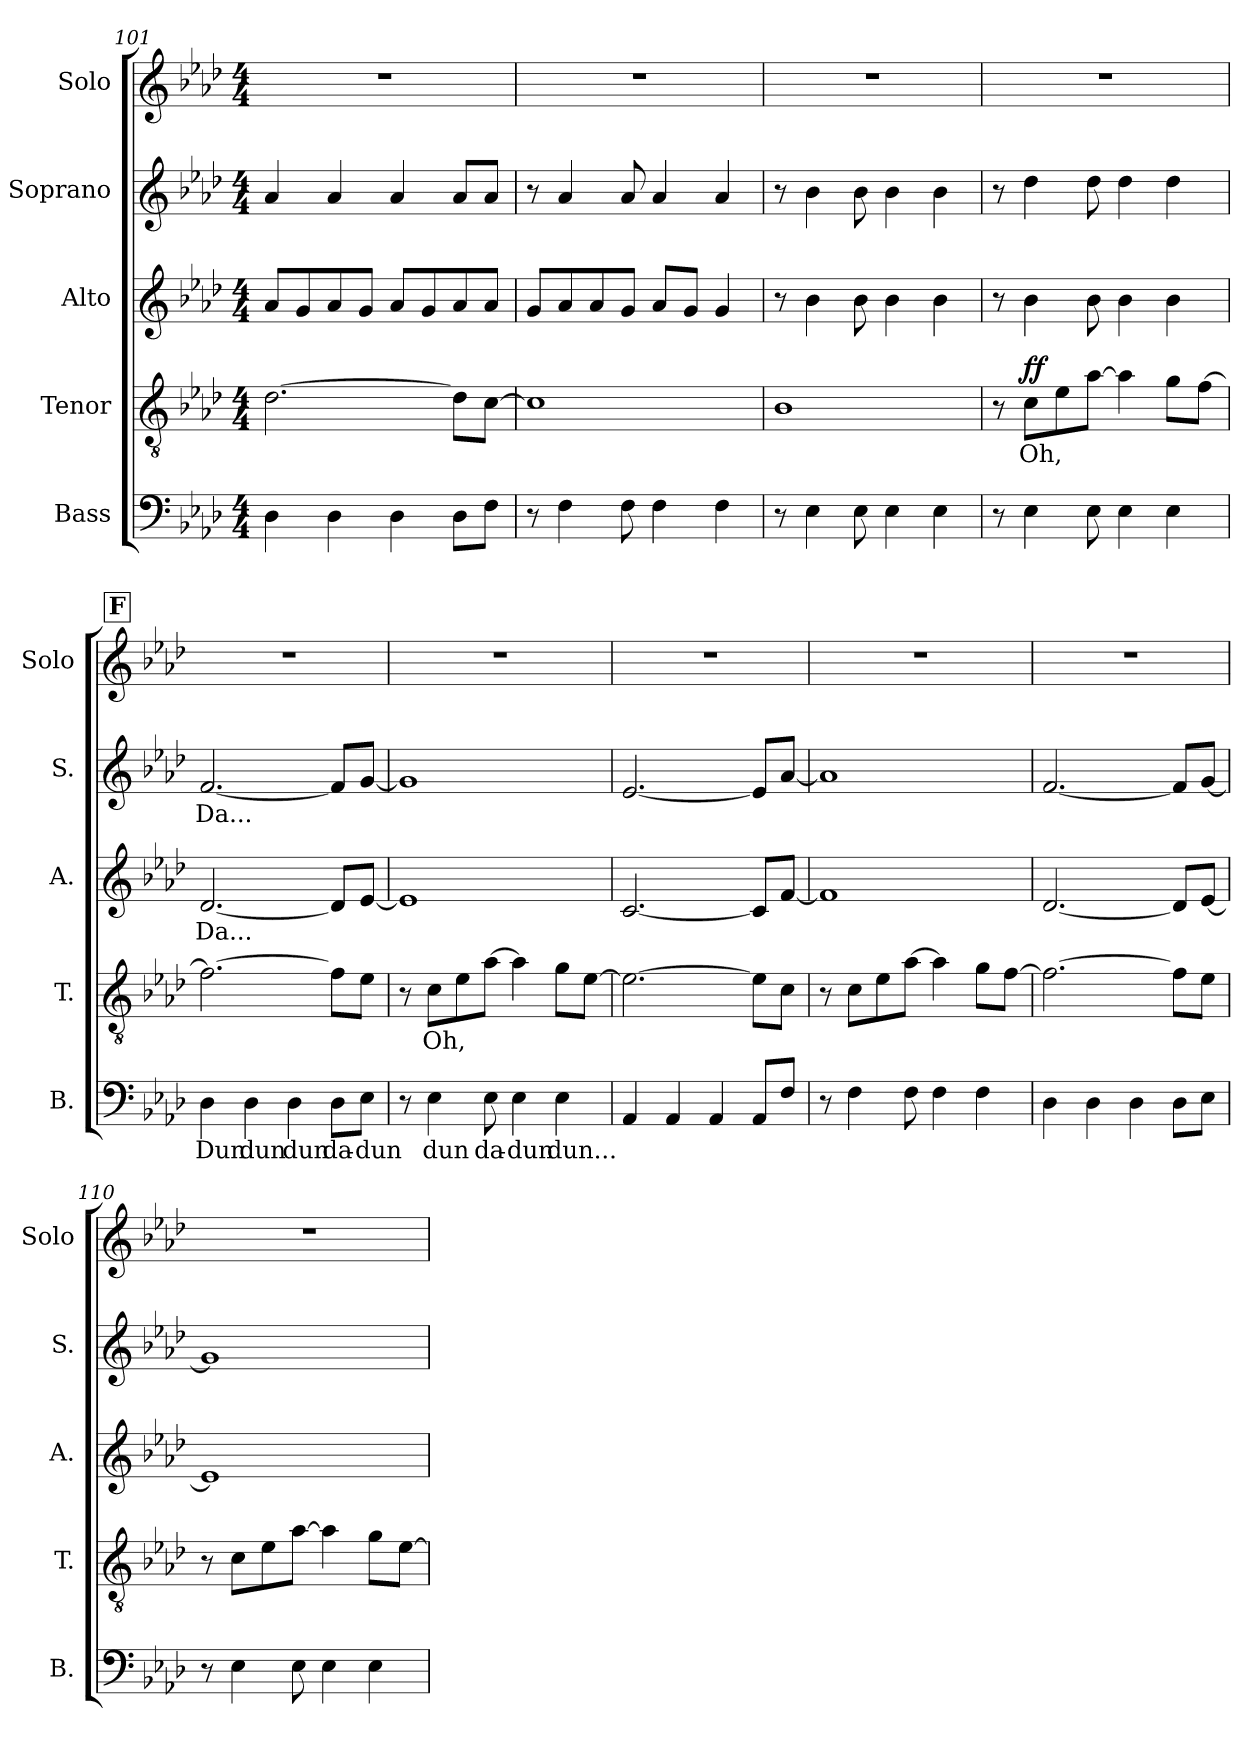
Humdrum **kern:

**kern	**text	**kern	**text	**dynam	**kern	**text	**kern	**text	**kern
*part5	*part5	*part4	*part4	*part4	*part3	*part3	*part2	*part2	*part1
*staff5	*staff5	*staff4	*staff4	*staff4	*staff3	*staff3	*staff2	*staff2	*staff1
*I"Bass	*	*I"Tenor	*	*	*I"Alto	*	*I"Soprano	*	*I"Solo
*I'B.	*	*I'T.	*	*	*I'A.	*	*I'S.	*	*I'Solo
*clefF4	*	*clefGv2	*	*	*clefG2	*	*clefG2	*	*clefG2
*k[b-e-a-d-]	*	*k[b-e-a-d-]	*	*	*k[b-e-a-d-]	*	*k[b-e-a-d-]	*	*k[b-e-a-d-]
*M4/4	*	*M4/4	*	*	*M4/4	*	*M4/4	*	*M4/4
=101	=101	=101	=101	=101	=101	=101	=101	=101	=101
4D-\	.	[2.d-\	.	.	8a-/L	.	4a-/	.	1r
.	.	.	.	.	8g/	.	.	.	.
4D-\	.	.	.	.	8a-/	.	4a-/	.	.
.	.	.	.	.	8g/J	.	.	.	.
4D-\	.	.	.	.	8a-/L	.	4a-/	.	.
.	.	.	.	.	8g/	.	.	.	.
8D-\L	.	8d-\L]	.	.	8a-/	.	8a-/L	.	.
8F\J	.	[8c\J	.	.	8a-/J	.	8a-/J	.	.
=102	=102	=102	=102	=102	=102	=102	=102	=102	=102
8r	.	1c]	.	.	8g/L	.	8r	.	1r
4F\	.	.	.	.	8a-/	.	4a-/	.	.
.	.	.	.	.	8a-/	.	.	.	.
8F\	.	.	.	.	8g/J	.	8a-/	.	.
4F\	.	.	.	.	8a-/L	.	4a-/	.	.
.	.	.	.	.	8g/J	.	.	.	.
4F\	.	.	.	.	4g/	.	4a-/	.	.
=103	=103	=103	=103	=103	=103	=103	=103	=103	=103
8r	.	1B-	.	.	8r	.	8r	.	1r
4E-\	.	.	.	.	4b-\	.	4b-\	.	.
8E-\	.	.	.	.	8b-\	.	8b-\	.	.
4E-\	.	.	.	.	4b-\	.	4b-\	.	.
4E-\	.	.	.	.	4b-\	.	4b-\	.	.
!!LO:LB:g=z
=104	=104	=104	=104	=104	=104	=104	=104	=104	=104
8r	.	8r	.	.	8r	.	8r	.	1r
!	!	!	!	!LO:DY:a	!	!	!	!	!
4E-\	.	8c\L	Oh,	ff	4b-\	.	4dd-\	.	.
.	.	8e-\	.	.	.	.	.	.	.
8E-\	.	[8a-\J	.	.	8b-\	.	8dd-\	.	.
4E-\	.	4a-\]	.	.	4b-\	.	4dd-\	.	.
4E-\	.	8g\L	.	.	4b-\	.	4dd-\	.	.
.	.	[8f\J	.	.	.	.	.	.	.
!!LO:REH:place=s1:a:B:fs=14:t=F
=105	=105	=105	=105	=105	=105	=105	=105	=105	=105
4D-\	Dun	2.f\_	.	.	[2.d-/	Da...	[2.f/	Da...	1r
4D-\	dun	.	.	.	.	.	.	.	.
4D-\	dun	.	.	.	.	.	.	.	.
8D-\L	da-	8f\L]	.	.	8d-/L]	.	8f/L]	.	.
8E-\J	-dun	8e-\J	.	.	[8e-/J	.	[8g/J	.	.
=106	=106	=106	=106	=106	=106	=106	=106	=106	=106
8r	.	8r	.	.	1e-]	.	1g]	.	1r
4E-\	dun	8c\L	Oh,	.	.	.	.	.	.
.	.	8e-\	.	.	.	.	.	.	.
8E-\	da-	[8a-\J	.	.	.	.	.	.	.
4E-\	-dun	4a-\]	.	.	.	.	.	.	.
4E-\	dun...	8g\L	.	.	.	.	.	.	.
.	.	[8e-\J	.	.	.	.	.	.	.
=107	=107	=107	=107	=107	=107	=107	=107	=107	=107
4AA-/	.	2.e-\_	.	.	[2.c/	.	[2.e-/	.	1r
4AA-/	.	.	.	.	.	.	.	.	.
4AA-/	.	.	.	.	.	.	.	.	.
8AA-/L	.	8e-\L]	.	.	8c/L]	.	8e-/L]	.	.
8F/J	.	8c\J	.	.	[8f/J	.	[8a-/J	.	.
=108	=108	=108	=108	=108	=108	=108	=108	=108	=108
8r	.	8r	.	.	1f]	.	1a-]	.	1r
4F\	.	8c\L	.	.	.	.	.	.	.
.	.	8e-\	.	.	.	.	.	.	.
8F\	.	[8a-\J	.	.	.	.	.	.	.
4F\	.	4a-\]	.	.	.	.	.	.	.
4F\	.	8g\L	.	.	.	.	.	.	.
.	.	[8f\J	.	.	.	.	.	.	.
=109	=109	=109	=109	=109	=109	=109	=109	=109	=109
4D-\	.	2.f\_	.	.	[2.d-/	.	[2.f/	.	1r
4D-\	.	.	.	.	.	.	.	.	.
4D-\	.	.	.	.	.	.	.	.	.
8D-\L	.	8f\L]	.	.	8d-/L]	.	8f/L]	.	.
8E-\J	.	8e-\J	.	.	[8e-/J	.	[8g/J	.	.
!!LO:PB:g=z
=110	=110	=110	=110	=110	=110	=110	=110	=110	=110
8r	.	8r	.	.	1e-]	.	1g]	.	1r
4E-\	.	8c\L	.	.	.	.	.	.	.
.	.	8e-\	.	.	.	.	.	.	.
8E-\	.	[8a-\J	.	.	.	.	.	.	.
4E-\	.	4a-\]	.	.	.	.	.	.	.
4E-\	.	8g\L	.	.	.	.	.	.	.
.	.	[8e-\J	.	.	.	.	.	.	.
=	=	=	=	=	=	=	=	=	=
*-	*-	*-	*-	*-	*-	*-	*-	*-	*-
